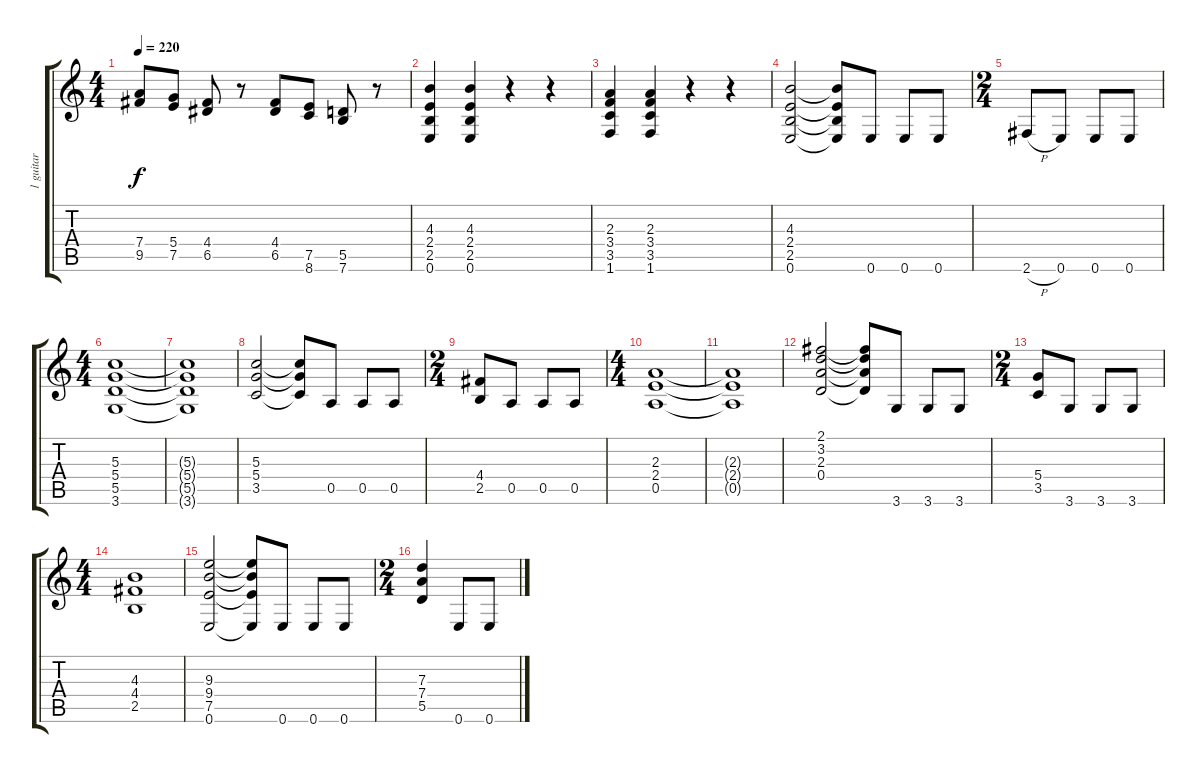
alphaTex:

\track ("1 guitar" "1 guitar") {instrument overdrivenguitar}
\staff {score tabs}
\tuning (E4 B3 G3 D3 A2 E2) {hide}
\ts (4 4)
\tempo 220
\clef g2
\ks c
(7.4 9.5).8{dy f} (5.4 7.5).8 (4.4 6.5).8 r.8 (4.4 6.5).8 (7.5 8.6).8 (5.5 7.6).8 r.8 |
(4.3 2.4 2.5 0.6).4 (4.3 2.4 2.5 0.6).4 r.4 r.4 |
(2.3 3.4 3.5 1.6).4 (2.3 3.4 3.5 1.6).4 r.4 r.4 |
(4.3 2.4 2.5 0.6).2 (4.3{t} 2.4{t} 2.5{t} 0.6{t}).8 0.6.8 0.6.8 0.6.8 |
\ts (2 4)
2.6{h}.8 0.6.8 0.6.8 0.6.8 |
\ts (4 4)
(5.3 5.4 5.5 3.6).1 |
(5.3{t} 5.4{t} 5.5{t} 3.6{t}).1 |
(5.3 5.4 3.5).2 (5.3{t} 5.4{t} 3.5{t}).8 0.5.8 0.5.8 0.5.8 |
\ts (2 4)
(4.4 2.5).8 0.5.8 0.5.8 0.5.8 |
\ts (4 4)
(2.3 2.4 0.5).1 |
(2.3{t} 2.4{t} 0.5{t}).1 |
(2.1 3.2 2.3 0.4).2 (2.1{t} 3.2{t} 2.3{t} 0.4{t}).8 3.6.8 3.6.8 3.6.8 |
\ts (2 4)
(5.4 3.5).8 3.6.8 3.6.8 3.6.8 |
\ts (4 4)
(4.3 4.4 2.5).1 |
(9.3 9.4 7.5 0.6).2 (9.3{t} 9.4{t} 7.5{t} 0.6{t}).8 0.6.8 0.6.8 0.6.8 |
\ts (2 4)
(7.3 7.4 5.5).4 0.6.8 0.6.8
